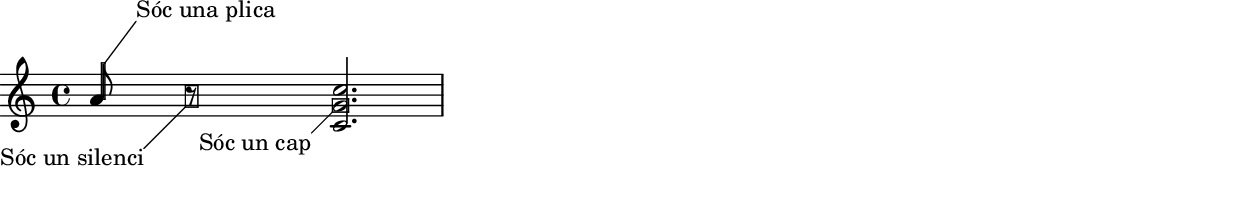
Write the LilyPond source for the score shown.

%% Generated by lilypond-book
%% Options: [exampleindent=10.16\mm,indent=0\mm,line-width=160\mm,paper-height=845.047\pt,paper-width=597.508\pt,papersize='(cons (* 597.508 pt) (* 845.047 pt)),quote]
\include "lilypond-book-preamble.ly"


% ****************************************************************
% Start cut-&-pastable-section
% ****************************************************************

#(ly:set-option 'eps-box-padding 3.000000)



\paper {
  #(set-paper-size '(cons (* 597.508 pt) (* 845.047 pt)))
  indent = 0\mm
  line-width = 160\mm
  % offset the left padding, also add 1mm as lilypond creates cropped
  % images with a little space on the right
  line-width = #(- line-width (* mm  3.000000) (* mm 1))
  line-width = 160\mm - 2.0 * 10.16\mm
  % offset the left padding, also add 1mm as lilypond creates cropped
  % images with a little space on the right
  line-width = #(- line-width (* mm  3.000000) (* mm 1))
}

\layout {
  
}




% ****************************************************************
% ly snippet:
% ****************************************************************
\sourcefileline 742
\new Voice \with { \consists Balloon_engraver }
\relative c'' {
  \balloonGrobText #'Stem #'(3 . 4) \markup { "Sóc una plica" }
  a8
  \balloonGrobText #'Rest #'(-4 . -4) \markup { "Sóc un silenci" }
  r
  \balloonLengthOn
  <c, g'-\balloonText #'(-2 . -2) \markup { "Sóc un cap" } c>2.
}


% ****************************************************************
% end ly snippet
% ****************************************************************
